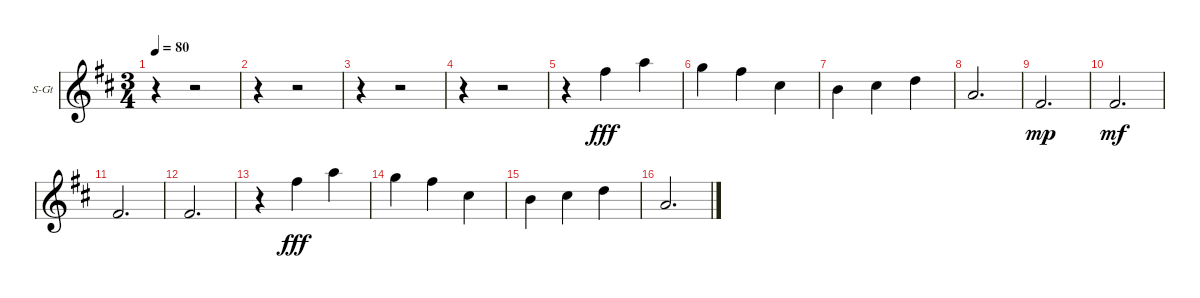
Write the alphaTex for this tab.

\bracketExtendMode groupsimilarinstruments
\firstSystemTrackNameOrientation horizontal
\otherSystemsTrackNameOrientation horizontal
\track ("Violin" "S-Gt") {instrument violin}
\staff {score}
\tuning (E4 B3 G3 D3 A2 E2)
\displaytranspose 12
\ts (3 4)
\beaming (8 2 2 2 2)
\tempo 80
\clef g2
\ks d
r.4{dy fff instrument violin} r.2 |
r.4 r.2 |
r.4 r.2 |
r.4 r.2 |
r.4 7.2.4 5.1.4 |
3.1.4 2.1.4 2.2.4 |
0.2.4 2.2.4 3.2.4 |
2.3.2{d} |
4.4.2{d dy mp} |
4.4.2{d dy mf} |
4.4.2{d} |
4.4.2{d} |
r.4 2.1.4{dy fff} 5.1.4 |
3.1.4 2.1.4 2.2.4 |
0.2.4 2.2.4 3.2.4 |
2.3.2{d}
